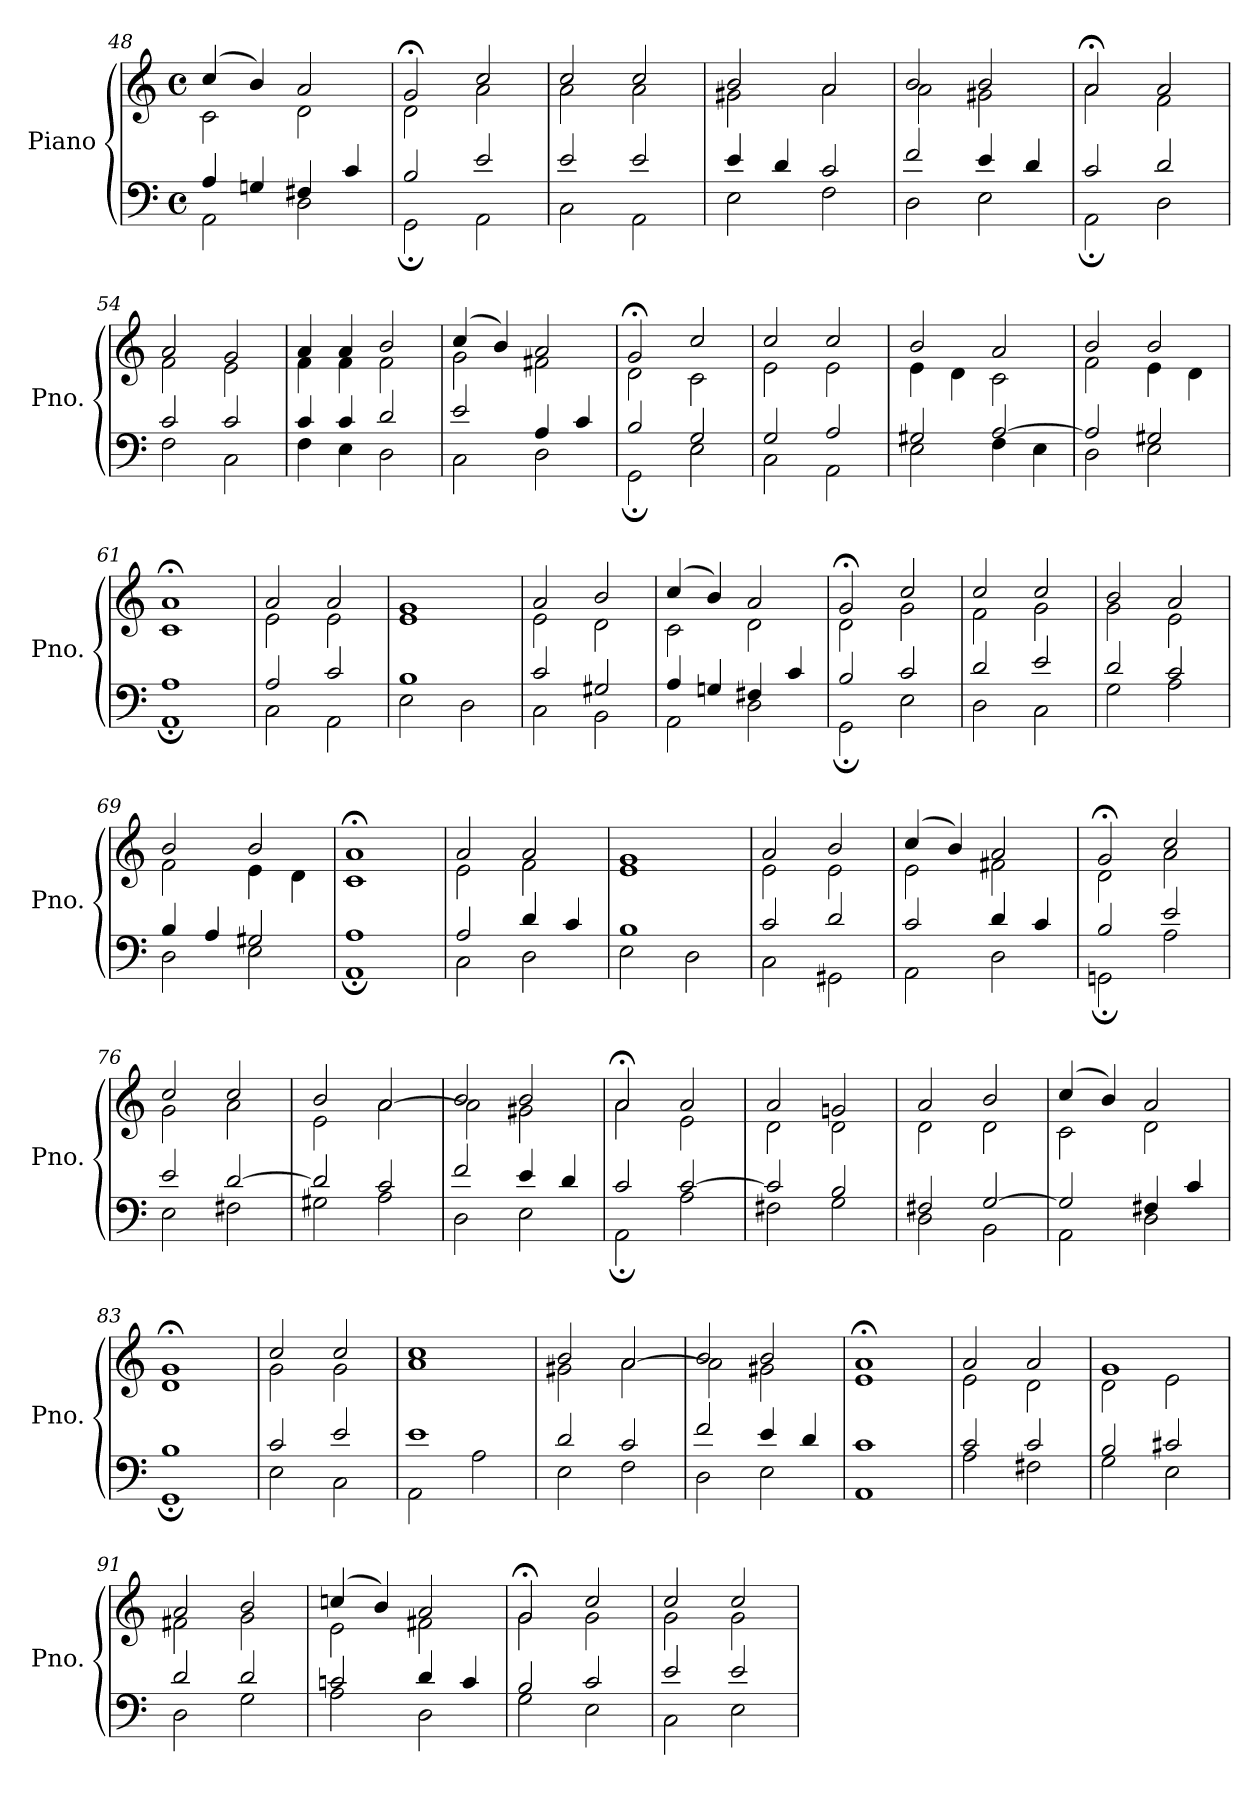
**kern	**kern
*part1	*part1
*staff2	*staff1
*I"Piano	*
*I'Pno.	*
*clefF4	*clefG2
*k[]	*k[]
*M4/4	*M4/4
*met(c)	*met(c)
=48	=48
*^	*^
4A/	2AA\	(4cc/	2c\
4Gn/	.	4b/)	.
4F#X/	2D\	2a/	2d\
4c/	.	.	.
=49	=49	=49	=49
2B/	2GG;\	2g;</	2d\
2e/	2AA\	2cc/	2a\
=50	=50	=50	=50
2e/	2C\	2cc/	2a\
2e/	2AA\	2cc/	2a\
=51	=51	=51	=51
4e/	2E\	2b/	2g#X\
4d/	.	.	.
2c/	2F\	2a/	2a\
=52	=52	=52	=52
2f/	2D\	2b/	2a\
4e/	2E\	2b/	2g#X\
4d/	.	.	.
=53	=53	=53	=53
2c/	2AA;\	2a;</	2a\
2d/	2D\	2a/	2f\
!!LO:LB:g=z	!!
=54	=54	=54	=54
2c/	2F\	2a/	2f\
2c/	2C\	2g/	2e\
=55	=55	=55	=55
4c/	4F\	4a/	4f\
4c/	4E\	4a/	4f\
2d/	2D\	2b/	2f\
=56	=56	=56	=56
2e/	2C\	(4cc/	2g\
.	.	4b/)	.
4A/	2D\	2a/	2f#X\
4c/	.	.	.
=57	=57	=57	=57
2B/	2GG;\	2g;</	2d\
2G/	2E\	2cc/	2c\
=58	=58	=58	=58
2G/	2C\	2cc/	2e\
2A/	2AA\	2cc/	2e\
=59	=59	=59	=59
2G#X/	2E\	2b/	4e\
.	.	.	4d\
[2A/	4F\	2a/	2c\
.	4E\	.	.
=60	=60	=60	=60
2A/]	2D\	2b/	2f\
2G#X/	2E\	2b/	4e\
.	.	.	4d\
=61	=61	=61	=61
1A	1AA;	1a;<	1c
=62	=62	=62	=62
2A/	2C\	2a/	2e\
2c/	2AA\	2a/	2e\
!!LO:LB:g=z	!!
=63	=63	=63	=63
1B	2E\	1g	1e
.	2D\	.	.
=64	=64	=64	=64
2c/	2C\	2a/	2e\
2G#X/	2BB\	2b/	2d\
=65	=65	=65	=65
4A/	2AA\	(4cc/	2c\
4Gn/	.	4b/)	.
4F#X/	2D\	2a/	2d\
4c/	.	.	.
=66	=66	=66	=66
2B/	2GG;\	2g;</	2d\
2c/	2E\	2cc/	2g\
=67	=67	=67	=67
2d/	2D\	2cc/	2f\
2e/	2C\	2cc/	2g\
=68	=68	=68	=68
2d/	2G\	2b/	2g\
2c/	2A\	2a/	2e\
=69	=69	=69	=69
4B/	2D\	2b/	2f\
4A/	.	.	.
2G#X/	2E\	2b/	4e\
.	.	.	4d\
=70	=70	=70	=70
1A	1AA;	1a;<	1c
=71	=71	=71	=71
2A/	2C\	2a/	2e\
4d/	2D\	2a/	2f\
4c/	.	.	.
!!LO:LB:g=z	!!
=72	=72	=72	=72
1B	2E\	1g	1e
.	2D\	.	.
=73	=73	=73	=73
2c/	2C\	2a/	2e\
2d/	2GG#X\	2b/	2e\
=74	=74	=74	=74
2c/	2AA\	(4cc/	2e\
.	.	4b/)	.
4d/	2D\	2a/	2f#X\
4c/	.	.	.
=75	=75	=75	=75
2B/	2GGn;\	2g;</	2d\
2e/	2A\	2cc/	2a\
=76	=76	=76	=76
2e/	2E\	2cc/	2g\
[2d/	2F#X\	2cc/	2a\
=77	=77	=77	=77
2d/]	2G#X\	2b/	2e\
2c/	2A\	[2a/	2a\
=78	=78	=78	=78
2f/	2D\	2b/	2a\]
4e/	2E\	2b/	2g#X\
4d/	.	.	.
=79	=79	=79	=79
2c/	2AA;\	2a;</	2a\
[2c/	2A\	2a/	2e\
=80	=80	=80	=80
2c/]	2F#X\	2a/	2d\
2B/	2G\	2gn/	2d\
!!LO:LB:g=z	!!
=81	=81	=81	=81
2F#X/	2D\	2a/	2d\
[2G/	2BB\	2b/	2d\
=82	=82	=82	=82
2G/]	2AA\	(4cc/	2c\
.	.	4b/)	.
4F#X/	2D\	2a/	2d\
4c/	.	.	.
=83	=83	=83	=83
1B	1GG;	1g;<	1d
=84	=84	=84	=84
2c/	2E\	2cc/	2g\
2e/	2C\	2cc/	2g\
=85	=85	=85	=85
1e	2AA\	1cc	1a
.	2A\	.	.
=86	=86	=86	=86
2d/	2E\	2b/	2g#X\
2c/	2F\	[2a/	2a\
=87	=87	=87	=87
2f/	2D\	2b/	2a\]
4e/	2E\	2b/	2g#X\
4d/	.	.	.
=88	=88	=88	=88
1c	1AA	1a;<	1e
=89	=89	=89	=89
2c/	2A\	2a/	2e\
2c/	2F#X\	2a/	2d\
!!LO:LB:g=z	!!
=90	=90	=90	=90
2B/	2G\	1g	2d\
2c#X/	2E\	.	2e\
=91	=91	=91	=91
2d/	2D\	2a/	2f#X\
2d/	2G\	2b/	2g\
=92	=92	=92	=92
2cn/	2A\	(4ccn/	2e\
.	.	4b/)	.
4d/	2D\	2a/	2f#X\
4c/	.	.	.
=93	=93	=93	=93
2B/	2G\	2g;</	2g\
2c/	2E\	2cc/	2g\
=94	=94	=94	=94
2e/	2C\	2cc/	2g\
2e/	2E\	2cc/	2g\
*v	*v	*	*
*	*v	*v
=	=
*-	*-
